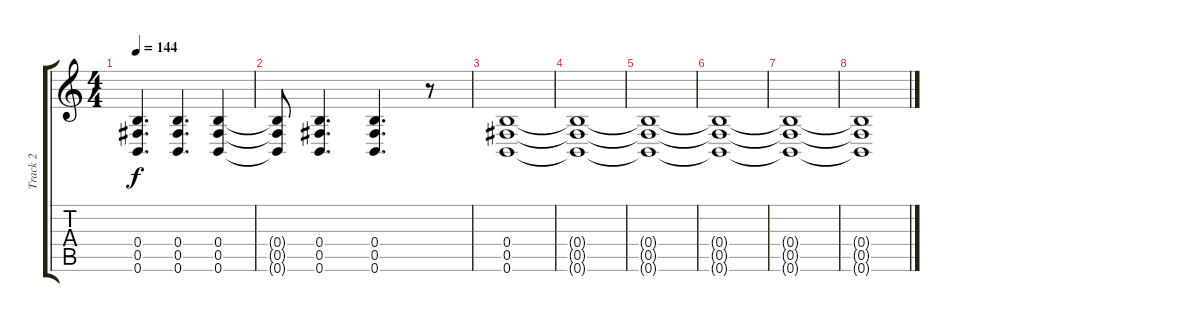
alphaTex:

\track ("Track 2" "Track 2") {instrument distortionguitar}
\staff {score tabs}
\tuning (Db4 Ab3 E3 B2 Gb2 B1) {hide}
\ts (4 4)
\tempo 144
\clef g2
\ks c
(0.4 0.5 0.6).4{d dy f} (0.4 0.5 0.6).4{d} (0.4 0.5 0.6).4 |
(0.4{t} 0.5{t} 0.6{t}).8 (0.4 0.5 0.6).4{d} (0.4 0.5 0.6).4{d} r.8 |
(0.4 0.5 0.6).1{volume 0} |
(0.4{t} 0.5{t} 0.6{t}).1 |
(0.4{t} 0.5{t} 0.6{t}).1 |
(0.4{t} 0.5{t} 0.6{t}).1 |
(0.4{t} 0.5{t} 0.6{t}).1 |
(0.4{t} 0.5{t} 0.6{t}).1
